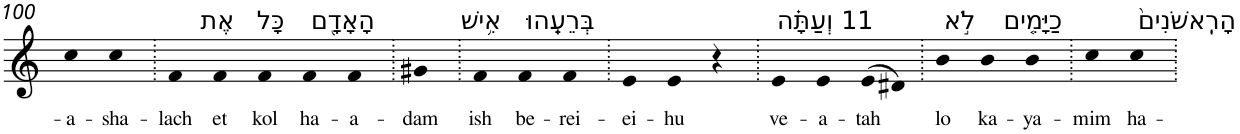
**kern	**text
*part1	*part1
*staff1	*staff1
*I"Piano	*
*I'Pno	*
!!LO:PB:g=z
*clefG2	*
*k[]	*
=100	=100
!	!LO:LY:b
4cc	-a-
!	!LO:LY:b
4cc	-sha-
=101.	=101.
!	!LO:LY:b
4f	-lach
!LO:TX:a:t=אֶת	!
!	!LO:LY:b
4f	et
!LO:TX:a:t=כָּל	!
!	!LO:LY:b
4f	kol
!LO:TX:a:t=הָאָדָ֖ם	!
!	!LO:LY:b
4f	ha-
!	!LO:LY:b
4f	-a-
=102.	=102.
!	!LO:LY:b
4g#X	-dam
=103.	=103.
!LO:TX:a:t=אִ֥ישׁ	!
!	!LO:LY:b
4f	ish
!LO:TX:a:t=בְּרֵעֵֽהוּ	!
!	!LO:LY:b
4f	be-
!	!LO:LY:b
4f	-rei-
=104.	=104.
!	!LO:LY:b
4e	-ei-
!	!LO:LY:b
4e	-hu
4r	.
=105.	=105.
!LO:TX:a:t=11 וְעַתָּ֗ה	!
!	!LO:LY:b
4e	ve-
!	!LO:LY:b
4e	-a-
!	!LO:LY:b
(>8e	-tah
8d#X)	.
=106.	=106.
!LO:TX:a:t=לֹ֣א	!
!	!LO:LY:b
4b	lo
!LO:TX:a:t=כַיָּמִ֤ים	!
!	!LO:LY:b
4b	ka-
!	!LO:LY:b
4b	-ya-
=107.	=107.
!	!LO:LY:b
4cc	-mim
!LO:TX:a:t=הָרִֽאשֹׁנִים֙	!
!	!LO:LY:b
4cc	ha-
=.	=.
*-	*-
